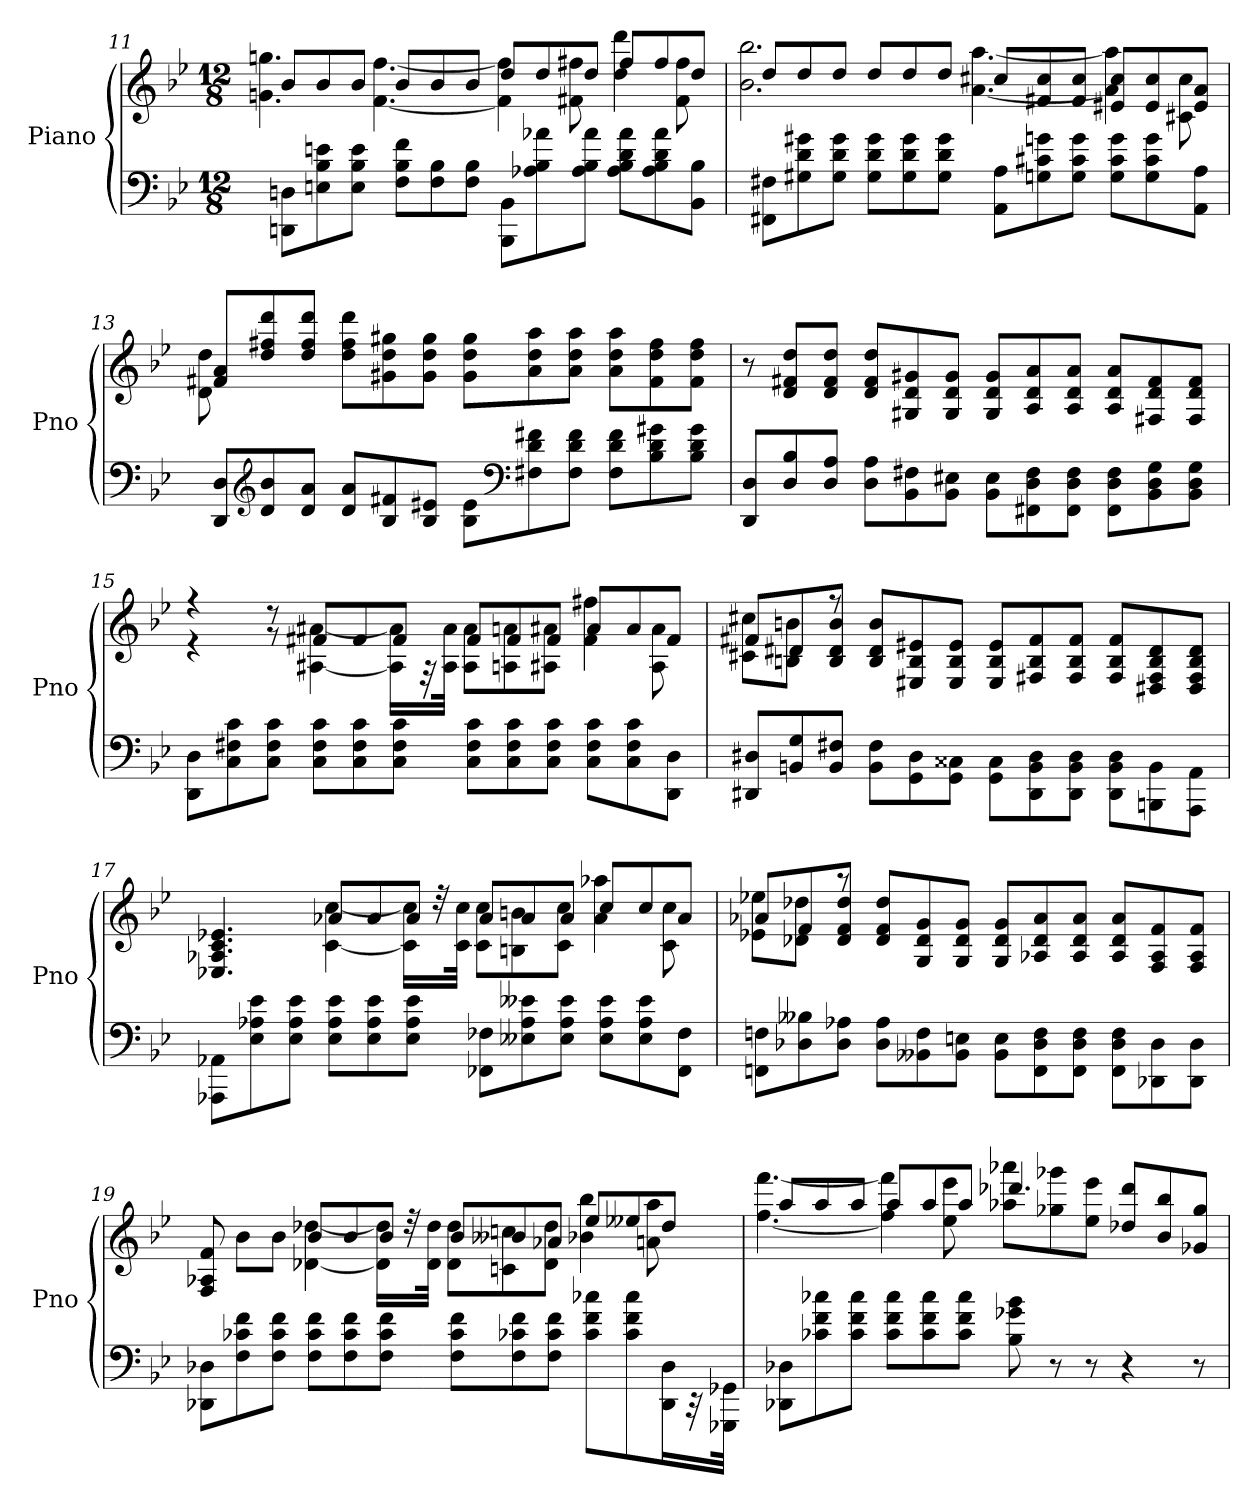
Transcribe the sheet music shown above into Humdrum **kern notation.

**kern	**kern
*part1	*part1
*staff2	*staff1
*I"Piano	*
*I'Pno	*
*clefF4	*clefG2
*k[b-e-]	*k[b-e-]
*B-:	*B-:
*M12/8	*M12/8
=11	=11
*	*^
8DDn 8DnL	8b-L	4.gn 4.ggn
8En 8B- 8en	8b-	.
8E 8B- 8eJ	8b-J	.
8F 8B- 8fL	8b-L	[4.f [4.ff
8F 8B-	8b-	.
8F 8B-J	8b-J	.
8BBB- 8BB-L	8ddL	4f] 4ff]
8A-X 8B- 8a-X	8dd	.
8A- 8B- 8a-J	8ddJ	8f#X 8ff#X
8A- 8B- 8d 8a-L	8ff#L	4dd 4ddd
8A- 8B- 8d 8a-	8ff#	.
8BB- 8B-J	8ddJ	8f# 8ff#
=12	=12	=12
8FF#X 8F#XL	8ddL	2.b- 2.bb-
8G#X 8d 8g#X	8dd	.
8G# 8d 8g#J	8ddJ	.
8G# 8d 8g#L	8ddL	.
8G# 8d 8g#	8dd	.
8G# 8d 8g#J	8ddJ	.
8AA 8AL	8cc#XL	[4.a [4.aa
8Gn 8c#X 8gn	8f#X 8cc#	.
8G 8c# 8gJ	8f# 8cc#J	.
8G 8c# 8gL	8e#X 8cc#L	4a] 4aa]
8G 8c# 8g	8e# 8cc#	.
8AA 8AJ	8e# 8aJ	8c#X 8cc#
=13	=13	=13
8DD 8DL	8f#X 8aL	8d 8dd
*clefG2	*	*
8d 8b-	8dd 8ff#X 8ddd	8ryy
8d 8aJ	8dd 8ff# 8dddJ	8ryy
8d 8aL	8dd 8ff# 8dddL	2.ryy
8B- 8f#X	8g#X 8dd 8gg#X	.
8B- 8e#XJ	8g# 8dd 8gg#J	.
8B- 8e#L	8g# 8dd 8gg#L	.
*clefF4	*	*
8F#X 8d 8f#X	8a 8dd 8aa	.
8F# 8d 8f#J	8a 8dd 8aaJ	.
8F# 8d 8f#L	8a 8dd 8aaL	4.ryy
8B- 8d 8g#X	8f# 8dd 8ff#	.
8B- 8d 8g#J	8f# 8dd 8ff#J	.
*	*v	*v
=14	=14
8DD 8DL	8r
8D 8B-	8d 8f#X 8ddL
8D 8AJ	8d 8f# 8ddJ
8D 8AL	8d 8f# 8ddL
8BB- 8F#X	8G#X 8d 8g#X
8BB-\ 8E#X\J	8G#/ 8d/ 8g#/J
8BB-\ 8E#\L	8G#/ 8d/ 8g#/L
8FF#X\ 8D\ 8F#\	8A/ 8d/ 8a/
8FF#\ 8D\ 8F#\J	8A/ 8d/ 8a/J
8FF#\ 8D\ 8F#\L	8A/ 8d/ 8a/L
8BB- 8D 8G	8F#X 8d 8f#
8BB-\ 8D\ 8G\J	8F#/ 8d/ 8f#/J
=15	=15
*	*^
8DD 8DL	4r	4r
8C 8F#X 8c	.	.
8C 8F# 8cJ	8r	8r
8C 8F# 8cL	8f#XL	[4A#X [4a#X
8C 8F# 8c	8f#	.
8C 8F# 8cJ	8f#J	16A#] 16a#]LL
.	.	32r
.	.	32A# 32a#JJk
8C 8F# 8cL	8f#L	8A# 8a#L
8C 8F# 8c	8f#	8An 8an
8C 8F# 8cJ	8f#J	8A#X 8a#XJ
8C 8F# 8cL	8a#L	4f# 4ff#X
8C 8F# 8c	8a#	.
8DD 8DJ	8f#J	8A# 8a#
=16	=16	=16
8DD#X 8D#XL	8f#XL	8c#X 8cc#XL
8BBn 8G	8d#X	8Bn 8bnJ
8BB 8F#XJ	8B 8d# 8bJ	8rff
8BB 8F#L	2.ryy	8B 8d# 8bL
8GG\ 8D#\	.	8E#X/ 8B/ 8e#X/
8GG\ 8C##X\J	.	8E#/ 8B/ 8e#/J
8GG\ 8C##\L	.	8E#/ 8B/ 8e#/L
8DD#\ 8BB\ 8D#\	.	8F#X/ 8B/ 8f#/
8DD#\ 8BB\ 8D#\J	.	8F#/ 8B/ 8f#/J
8DD#\ 8BB\ 8D#\L	4.ryy	8F#/ 8B/ 8f#/L
8BBBn\ 8BB\	.	8D#X/ 8F#/ 8B/ 8d#/
8AAA\ 8AA\J	.	8D#/ 8F#/ 8B/ 8d#/J
=17	=17	=17
8AAA-X 8AA-XL	4.ryy	4.E-X 4.A-X 4.c 4.e-X
8E- 8A-X 8e-	.	.
8E- 8A- 8e-J	.	.
8E- 8A- 8e-L	8a-XL	[4c [4cc
8E- 8A- 8e-	8a-	.
8E- 8A- 8e-J	8a-J	16c] 16cc]LL
.	.	32rdd
.	.	32c 32ccJJk
8FF-X 8F-XL	8a-L	8c 8ccL
8E--X 8A- 8e--X	8a-	8Bn 8bn
8E-- 8A- 8e--J	8a-J	8c 8ccJ
8E-- 8A- 8e--L	8ccL	4a- 4aa-X
8E-- 8A- 8e--	8cc	.
8FF- 8F-J	8a-J	8c 8cc
=18	=18	=18
8FFn 8FnL	8a-XL	8e-X 8ee-XL
8D-X 8B--X	8f	8d-X 8dd-XJ
8D- 8A-XJ	8d- 8f 8dd-J	8raa
8D- 8A-L	2.ryy	8d- 8f 8dd-L
8BB--X\ 8F\	.	8G/ 8d-/ 8g/
8BB--\ 8En\J	.	8G/ 8d-/ 8g/J
8BB--\ 8E\L	.	8G/ 8d-/ 8g/L
8FF 8D- 8F	.	8A-X 8d- 8a-
8FF\ 8D-\ 8F\J	.	8A-/ 8d-/ 8a-/J
8FF\ 8D-\ 8F\L	4.ryy	8A-/ 8d-/ 8a-/L
8DD-X\ 8D-\	.	8F/ 8A-/ 8f/
8DD-\ 8D-\J	.	8F/ 8A-/ 8f/J
=19	=19	=19
8DD-X\ 8D-X\L	8F/ 8A-X/ 8f/	4.ryy
8F 8c-X 8f	8b-L	.
8F 8c- 8fJ	8b-J	.
8F 8c- 8fL	8b-L	[4d-X [4dd-X
8F 8c- 8f	8b-	.
8F 8c- 8fJ	8b-J	16d-] 16dd-]LL
.	.	32rdd
.	.	32d- 32dd-JJk
8F 8c- 8fL	8b-L	8d- 8dd-L
8F 8c-X 8f	8b--X	8cn 8ccn
8F 8c- 8fJ	8a-XJ	8d- 8dd-J
8c- 8f 8cc-XL	8ee-L	4b-X 4bb-
8c- 8f 8cc-	8ee--X	.
16DD- 16D-L	8dd-J	8an 8aa
32rCC	.	.
32GGG-X 32GG-XJJk	.	.
=20	=20	=20
8DD-X 8D-XL	8aaL	[4.ff [4.fff
8c-X 8f 8cc-X	8aa	.
8c- 8f 8cc-J	8aaJ	.
8c- 8f 8cc-L	8aaL	4ff] 4fff]
8c- 8f 8cc-	8aa	.
8c- 8f 8cc-J	8aaJ	8ee- 8eee-
8B- 8g-X 8b-	4.ddd-X	8aa-X 8aaa-XL
8r	.	8gg-X 8ggg-X
8r	.	8ee- 8eee-J
4r	4.ryy	8dd-X/ 8ddd-/L
.	.	8b- 8bb-
8r	.	8g-X 8gg-J
*	*v	*v
=	=
*-	*-
